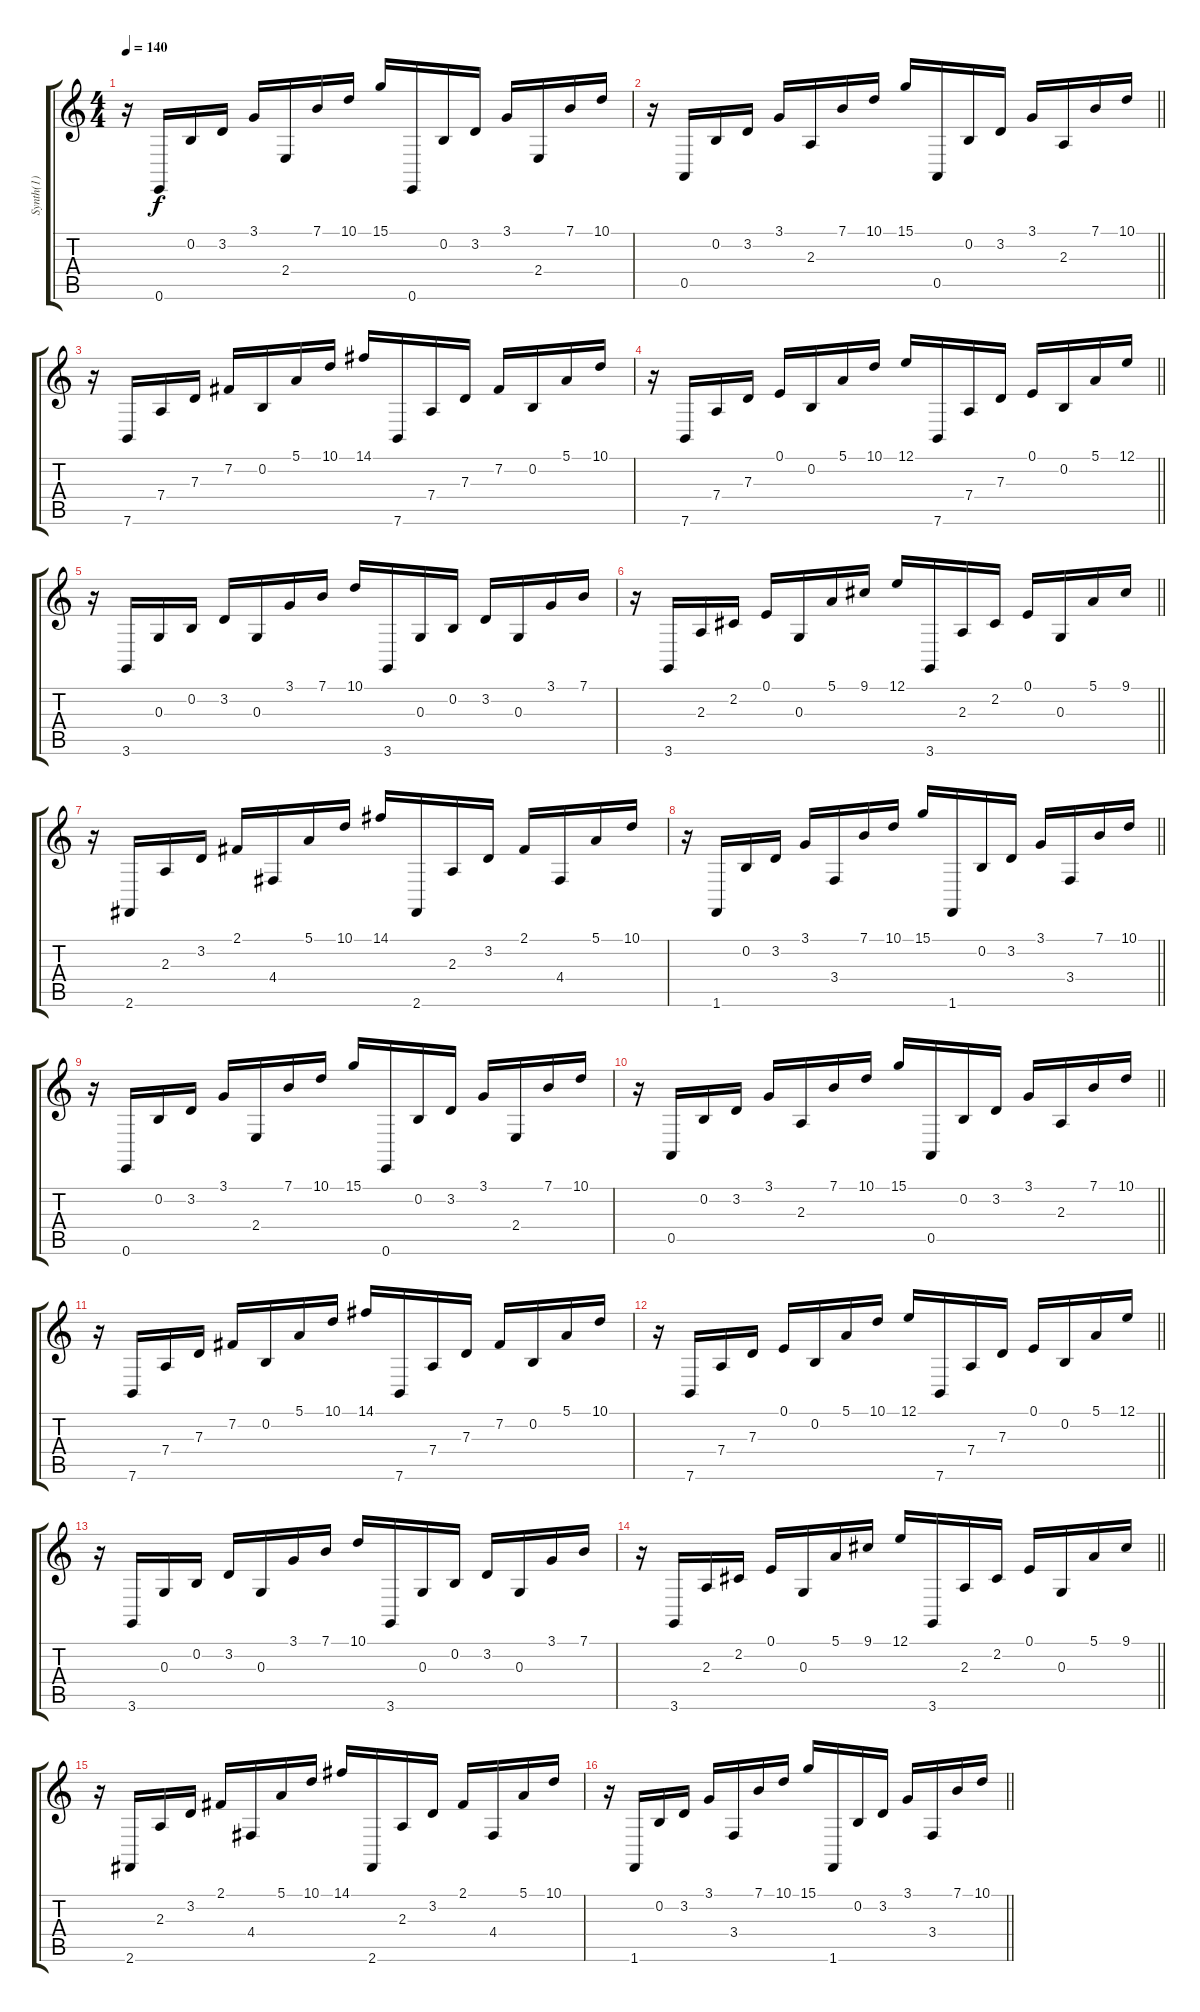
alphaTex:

\track ("Synth(1)" "Synth(1)") {instrument lead8bassandlead}
\staff {score tabs}
\tuning (E4 B3 G3 D3 A2 E2) {hide}
\ts (4 4)
\tempo 140
\clef g2
\ks c
r.16{dy f} 0.6.16 0.2.16 3.2.16 3.1.16 2.4.16 7.1.16 10.1.16 15.1.16 0.6.16 0.2.16 3.2.16 3.1.16 2.4.16 7.1.16 10.1.16 |
\barLineRight lightlight
r.16 0.5.16 0.2.16 3.2.16 3.1.16 2.3.16 7.1.16 10.1.16 15.1.16 0.5.16 0.2.16 3.2.16 3.1.16 2.3.16 7.1.16 10.1.16 |
r.16 7.6.16 7.4.16 7.3.16 7.2.16 0.2.16 5.1.16 10.1.16 14.1.16 7.6.16 7.4.16 7.3.16 7.2.16 0.2.16 5.1.16 10.1.16 |
\barLineRight lightlight
r.16 7.6.16 7.4.16 7.3.16 0.1.16 0.2.16 5.1.16 10.1.16 12.1.16 7.6.16 7.4.16 7.3.16 0.1.16 0.2.16 5.1.16 12.1.16 |
r.16 3.6.16 0.3.16 0.2.16 3.2.16 0.3.16 3.1.16 7.1.16 10.1.16 3.6.16 0.3.16 0.2.16 3.2.16 0.3.16 3.1.16 7.1.16 |
\barLineRight lightlight
r.16 3.6.16 2.3.16 2.2.16 0.1.16 0.3.16 5.1.16 9.1.16 12.1.16 3.6.16 2.3.16 2.2.16 0.1.16 0.3.16 5.1.16 9.1.16 |
r.16 2.6.16 2.3.16 3.2.16 2.1.16 4.4.16 5.1.16 10.1.16 14.1.16 2.6.16 2.3.16 3.2.16 2.1.16 4.4.16 5.1.16 10.1.16 |
\barLineRight lightlight
r.16 1.6.16 0.2.16 3.2.16 3.1.16 3.4.16 7.1.16 10.1.16 15.1.16 1.6.16 0.2.16 3.2.16 3.1.16 3.4.16 7.1.16 10.1.16 |
r.16 0.6.16 0.2.16 3.2.16 3.1.16 2.4.16 7.1.16 10.1.16 15.1.16 0.6.16 0.2.16 3.2.16 3.1.16 2.4.16 7.1.16 10.1.16 |
\barLineRight lightlight
r.16 0.5.16 0.2.16 3.2.16 3.1.16 2.3.16 7.1.16 10.1.16 15.1.16 0.5.16 0.2.16 3.2.16 3.1.16 2.3.16 7.1.16 10.1.16 |
r.16 7.6.16 7.4.16 7.3.16 7.2.16 0.2.16 5.1.16 10.1.16 14.1.16 7.6.16 7.4.16 7.3.16 7.2.16 0.2.16 5.1.16 10.1.16 |
\barLineRight lightlight
r.16 7.6.16 7.4.16 7.3.16 0.1.16 0.2.16 5.1.16 10.1.16 12.1.16 7.6.16 7.4.16 7.3.16 0.1.16 0.2.16 5.1.16 12.1.16 |
r.16{volume 10} 3.6.16 0.3.16 0.2.16 3.2.16 0.3.16 3.1.16 7.1.16 10.1.16 3.6.16 0.3.16 0.2.16 3.2.16 0.3.16 3.1.16 7.1.16 |
\barLineRight lightlight
r.16 3.6.16 2.3.16 2.2.16 0.1.16 0.3.16 5.1.16 9.1.16 12.1.16 3.6.16 2.3.16 2.2.16 0.1.16 0.3.16 5.1.16 9.1.16 |
r.16 2.6.16 2.3.16 3.2.16 2.1.16 4.4.16 5.1.16 10.1.16 14.1.16 2.6.16 2.3.16 3.2.16 2.1.16 4.4.16 5.1.16 10.1.16 |
\barLineRight lightlight
r.16 1.6.16 0.2.16 3.2.16 3.1.16 3.4.16 7.1.16 10.1.16 15.1.16 1.6.16 0.2.16 3.2.16 3.1.16 3.4.16 7.1.16 10.1.16
